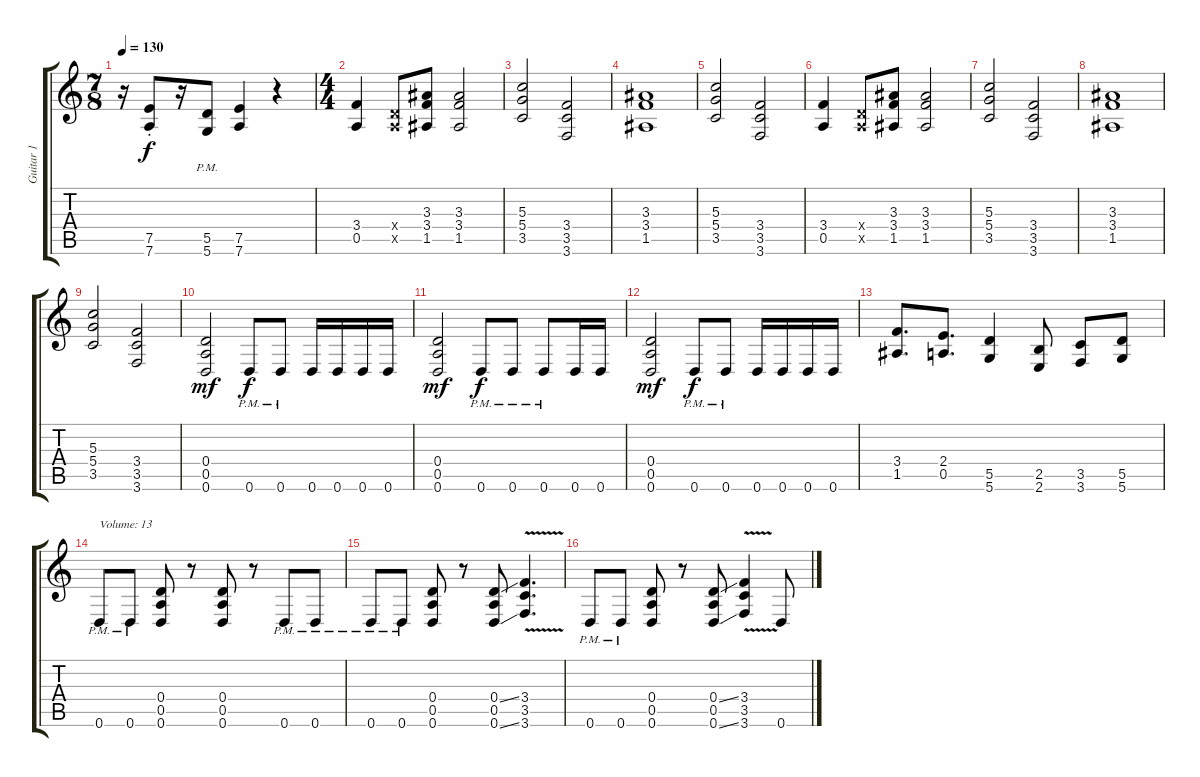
\track ("Guitar 1" "Guitar 1") {instrument distortionguitar}
\staff {score tabs}
\tuning (E4 B3 G3 D3 A2 D2) {hide}
\ts (7 8)
\tempo 130
\clef g2
\ks c
r.16{dy f} (7.5{st} 7.6{st}).8 r.16 (5.5{pm} 5.6{pm}).8 (7.5 7.6).4 r.4 |
\ts (4 4)
(3.4 0.5).4 (0.4{x} 0.5{x}).8 (3.3 3.4 1.5).8 (3.3 3.4 1.5).2 |
(5.3 5.4 3.5).2 (3.4 3.5 3.6).2 |
(3.3 3.4 1.5).1 |
(5.3 5.4 3.5).2 (3.4 3.5 3.6).2 |
(3.4 0.5).4 (0.4{x} 0.5{x}).8 (3.3 3.4 1.5).8 (3.3 3.4 1.5).2 |
(5.3 5.4 3.5).2 (3.4 3.5 3.6).2 |
(3.3 3.4 1.5).1 |
(5.3 5.4 3.5).2 (3.4 3.5 3.6).2 |
(0.4 0.5 0.6).2{dy mf} 0.6{pm}.8{dy f} 0.6{pm}.8 0.6.16 0.6.16 0.6.16 0.6.16 |
(0.4 0.5 0.6).2{dy mf} 0.6{pm}.8{dy f} 0.6{pm}.8 0.6{pm}.8 0.6.16 0.6.16 |
(0.4 0.5 0.6).2{dy mf} 0.6{pm}.8{dy f} 0.6{pm}.8 0.6.16 0.6.16 0.6.16 0.6.16 |
(3.4 1.5).8{d} (2.4 0.5).8{d} (5.5 5.6).4 (2.5 2.6).8 (3.5 3.6).8 (5.5 5.6).8 |
0.6{pm}.8{txt "Volume: 13"} 0.6{pm}.8 (0.4 0.5 0.6).8 r.8 (0.4 0.5 0.6).8 r.8 0.6{pm}.8 0.6{pm}.8 |
0.6{pm}.8 0.6{pm}.8 (0.4 0.5 0.6).8 r.8 (0.4{ss} 0.5 0.6{ss}).8 (3.4{v} 3.5{v} 3.6).4{d} |
0.6{pm}.8 0.6{pm}.8 (0.4 0.5 0.6).8 r.8 (0.4{ss} 0.5 0.6{ss}).8 (3.4{v} 3.5{v} 3.6).4 0.6.8
